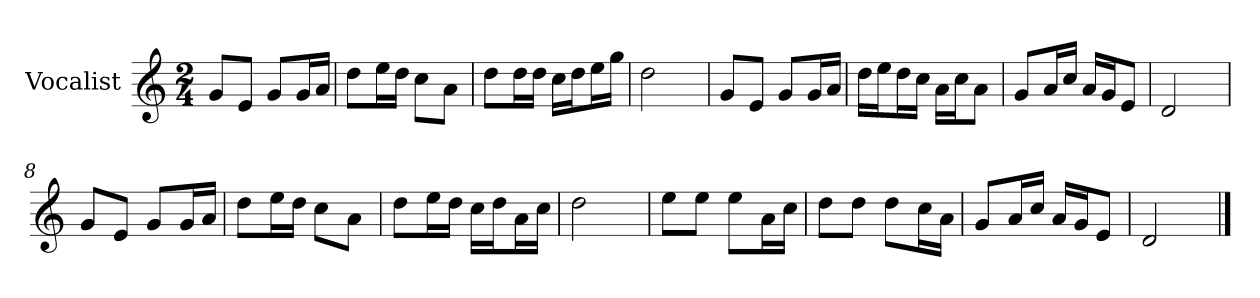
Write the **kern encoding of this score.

**kern
*part1
*staff1
*I"Vocalist
*k[]
*C:
*M2/4
=
8gL
8eJ
8gL
16gL
16aJJ
=1
8ddL
16eeL
16ddJJ
8ccL
8aJ
=2
8ddL
16ddL
16ddJJ
16ccLL
16ddJ
16eeL
16ggJJ
=3
2dd
=4
8gL
8eJ
8gL
16gL
16aJJ
=5
16ddLL
16eeJ
16ddL
16ccJJ
16aLL
16ccJ
8aJ
=6
8gL
16aL
16ccJJ
16aLL
16gJ
8eJ
=7
2d
=8
8gL
8eJ
8gL
16gL
16aJJ
=9
8ddL
16eeL
16ddJJ
8ccL
8aJ
=10
8ddL
16eeL
16ddJJ
16ccLL
16ddJ
16aL
16ccJJ
=11
2dd
=12
8eeL
8eeJ
8eeL
16aL
16ccJJ
=13
8ddL
8ddJ
8ddL
16ccL
16aJJ
=14
8gL
16aL
16ccJJ
16aLL
16gJ
8eJ
=15
2d
==
*-
